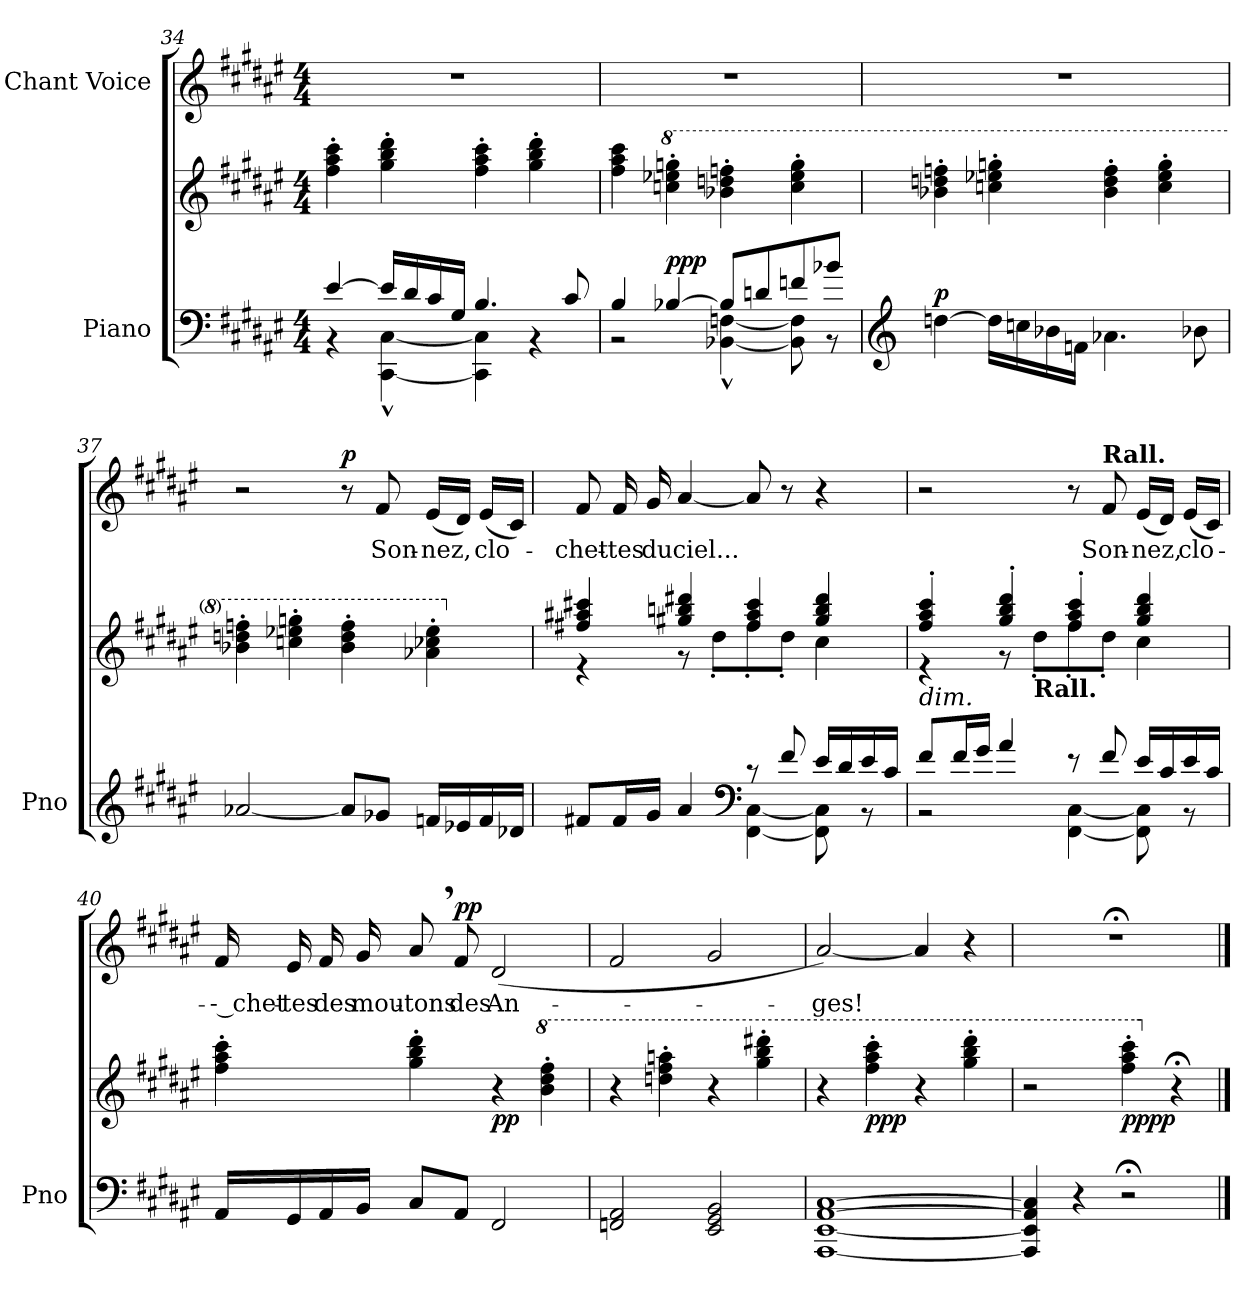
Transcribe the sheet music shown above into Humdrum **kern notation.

**kern	**kern	**dynam	**kern	**text	**dynam
*part2	*part2	*part2	*part1	*part1	*part1
*staff3	*staff2	*staff2/3	*staff1	*staff1	*staff1
*I"Piano	*	*	*I"Chant Voice	*	*
*I'Pno	*	*	*	*	*
*clefF4	*clefG2	*	*clefG2	*	*
*k[f#c#g#d#a#e#]	*k[f#c#g#d#a#e#]	*	*k[f#c#g#d#a#e#]	*	*
*M4/4	*M4/4	*	*M4/4	*	*
=34	=34	=34	=34	=34	=34
*^	*	*	*	*	*
[4e#/	4r	4ff#\' 4aa#\' 4ccc#\'	.	1r	.	.
16e#/LL]	[4CC#\^^ [4C#\^^	4gg#\' 4bb\' 4ddd#\'	.	.	.	.
16d#/	.	.	.	.	.	.
16c#/	.	.	.	.	.	.
16G#/JJ	.	.	.	.	.	.
4.B/	4CC#\] 4C#\]	4ff#\' 4aa#\' 4ccc#\'	.	.	.	.
.	4r	4gg#\' 4bb\' 4ddd#\'	.	.	.	.
8c#/	.	.	.	.	.	.
=35	=35	=35	=35	=35	=35	=35
4B/	2r	4ff#\ 4aa#\ 4ccc#\	.	1r	.	.
*	*	*8va	*	*	*	*
!	!	!	!LO:DY:a=2	!	!	!
[4B-X/	.	4cccn\' 4eee-X\' 4gggn\'	ppp	.	.	.
8B-/L]	[4BB-X\^^ [4Fn\^^	4bb-X\' 4dddn\' 4fffn\'	.	.	.	.
8dn/	.	.	.	.	.	.
8fn/	8BB-\] 8F\]	4ccc\' 4eee-\' 4ggg\'	.	.	.	.
8b-X/J	8r	.	.	.	.	.
*v	*v	*	*	*	*	*
=36	=36	=36	=36	=36	=36
*clefG2	*	*	*	*	*
*^	*	*	*	*	*
!	!	!	!LO:DY:a=2	!	!	!
*v	*v	*	*	*	*	*
[4ddn\	4bb-X\' 4dddn\' 4fffn\'	p	1r	.	.
16dd\LL]	4cccn\' 4eee-X\' 4gggn\'	.	.	.	.
16ccn\	.	.	.	.	.
16b-X\	.	.	.	.	.
16fn\JJ	.	.	.	.	.
4.a-X\	4bb-\' 4ddd\' 4fff\'	.	.	.	.
.	4ccc\' 4eee-\' 4ggg\'	.	.	.	.
8b-X\	.	.	.	.	.
=37	=37	=37	=37	=37	=37
[2a-X/	4bb-X\' 4dddn\' 4fffn\'	.	2r	.	.
.	4cccn\' 4eee-X\' 4gggn\'	.	.	.	.
!	!	!	!	!	!LO:DY:a
8a-/L]	4bb-\' 4ddd\' 4fff\'	.	8r	.	p
8g-X/J	.	.	8f#/	Son-	.
!	!	!LO:DY:b	!	!	!
!	!	!LO:DY:n=1:b	!	!	!
16fn/LL	4aa-X\' 4ccc-X\' 4eee-\'	other-dynamics p	(16e#/LL	-nez,	.
16e-X/	.	.	16d#/JJ)	.	.
16f/	.	.	(16e#/LL	clo-	.
16d-X/JJ	.	.	16c#/JJ)	.	.
=38	=38	=38	=38	=38	=38
*^	*	*	*	*	*
*	*	*X8va	*	*	*	*
*	*	*^	*	*	*	*
8f#X/L	2ryy	4ff#X/ 4aa#X/ 4ccc#X/	4r	.	8f#/	-chet-	.
16f#/L	.	.	.	.	16f#/	-tes	.
16g#/JJ	.	.	.	.	16g#/	du	.
4a#/	.	4gg#X/ 4bbn/ 4ddd#X/	8r	.	[4a#/	ciel...	.
.	.	.	8dd#'\L	.	.	.	.
*clefF4	*	*	*	*	*	*	*
8r	[4FF#\ [4C#\	4ff#/ 4aa#/ 4ccc#/	8ff#'\	.	8a#/]	.	.
8f#/	.	.	8dd#'\J	.	8r	.	.
16e#/LL	8FF#\] 8C#\]	4gg#/ 4bb/ 4ddd#/	4cc#\	.	4r	.	.
16d#/	.	.	.	.	.	.	.
16e#/	8r	.	.	.	.	.	.
16c#/JJ	.	.	.	.	.	.	.
=39	=39	=39	=39	=39	=39	=39	=39
!	!	!LO:TX:b:i:t=dim.	!	!	!	!	!
8f#/L	2r	4ff#/' 4aa#/' 4ccc#/'	4r	.	2r	.	.
16f#/L	.	.	.	.	.	.	.
16g#/JJ	.	.	.	.	.	.	.
4a#/	.	4gg#/' 4bb/' 4ddd#/'	8r	.	.	.	.
!	!	!	!LO:TX:b:B:t=Rall.	!	!	!	!
.	.	.	8dd#'\L	.	.	.	.
8r	[4FF#\ [4C#\	4ff#/' 4aa#/' 4ccc#/'	8ff#'\	.	8r	.	.
!	!	!	!	!	!LO:TX:a:B:t=Rall.	!	!
8f#/	.	.	8dd#'\J	.	8f#/	Son-	.
16e#/LL	8FF#\] 8C#\]	4gg#/ 4bb/ 4ddd#/	4cc#\	.	(16e#/LL	-nez,	.
16c#/	.	.	.	.	16d#/JJ)	.	.
16e#/	8r	.	.	.	(16e#/LL	clo-	.
16c#/JJ	.	.	.	.	16c#/JJ)	.	.
*v	*v	*	*	*	*	*	*
*	*v	*v	*	*	*	*
=40	=40	=40	=40	=40	=40
16AA#/LL	4ff#\' 4aa#\' 4ccc#\'	.	16f#/	-- chet-	.
16GG#/	.	.	16e#/	-tes	.
16AA#/	.	.	16f#/	des	.
16BB/JJ	.	.	16g#/	mou-	.
8C#/L	4gg#\' 4bb\' 4ddd#\'	.	8a#,/	-tons	.
!	!	!	!	!	!LO:DY:a
8AA#/J	.	.	8f#/	des	pp
!	!	!LO:DY:b	!	!	!
2FF#/	4r	pp	(<2d#/	An-	.
*	*8va	*	*	*	*
.	4bb\' 4ddd#\' 4fff#\'	.	.	.	.
=41	=41	=41	=41	=41	=41
2FFn/ 2AA#/	4r	.	2f#/	.	.
.	4dddn\' 4fff#\' 4aaan\'	.	.	.	.
2EE#/ 2GG#/ 2BB/	4r	.	2g#/	.	.
.	4ggg#\' 4bbb\' 4dddd#X\'	.	.	.	.
=42	=42	=42	=42	=42	=42
[1AAA# [1EE# [>1AA# [1C#	4r	.	[2a#/)	-ges!	.
!	!	!LO:DY:b	!	!	!
.	4fff#\' 4aaa#\' 4cccc#\'	ppp	.	.	.
.	4r	.	4a#/]	.	.
.	4ggg#\' 4bbb\' 4dddd#\'	.	4r	.	.
=43	=43	=43	=43	=43	=43
4AAA#/] 4EE#/] 4AA#/] 4C#/]	2r	.	1r;<	.	.
4r	.	.	.	.	.
!	!	!LO:DY:b	!	!	!
2r;<	4fff#\' 4aaa#\' 4cccc#\'	pppp	.	.	.
*	*X8va	*	*	*	*
.	4r;<	.	.	.	.
==	==	==	==	==	==
*-	*-	*-	*-	*-	*-
